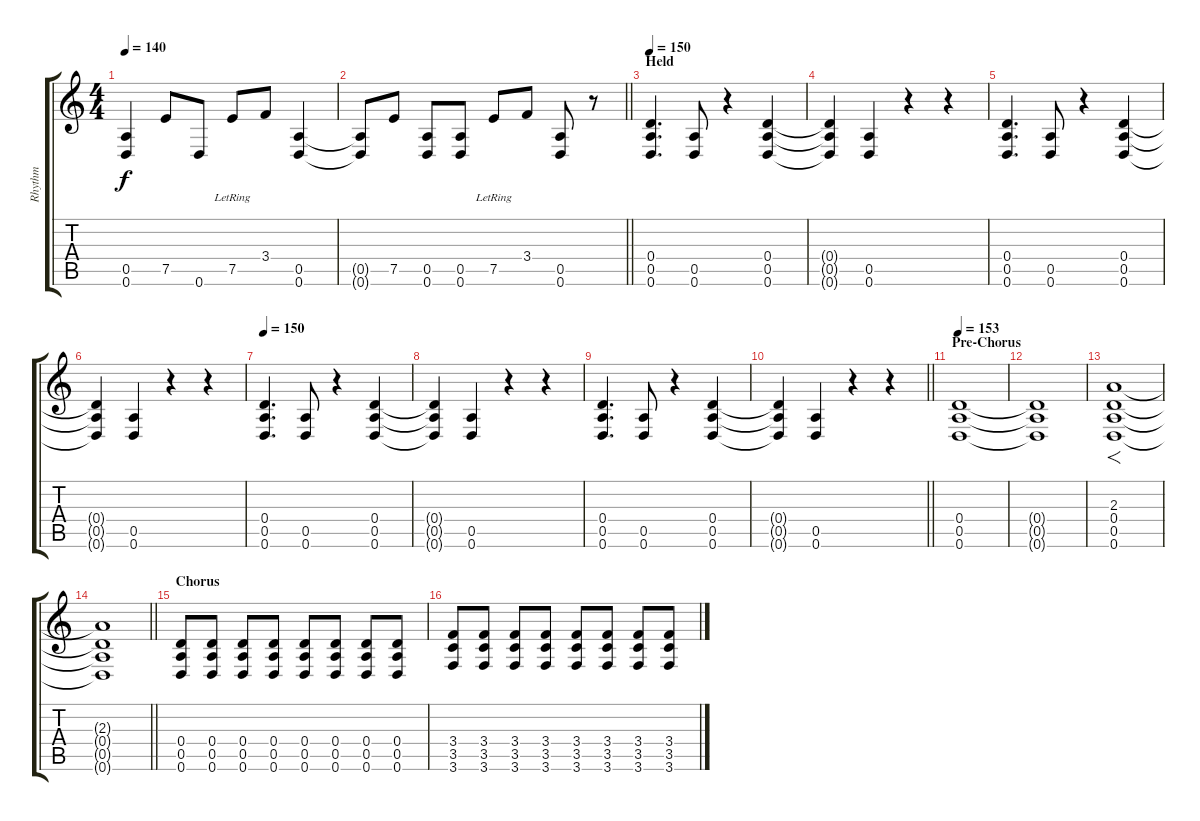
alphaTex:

\track ("Rhythm" "Rhythm") {instrument distortionguitar}
\staff {score tabs}
\tuning (E4 B3 G3 D3 A2 D2) {hide}
\ts (4 4)
\tempo 140
\clef g2
\ks c
(0.5 0.6).4{dy f} 7.5.8 0.6.8 7.5{lr}.8 3.4.8 (0.5 0.6).4 |
\barLineRight lightlight
(0.5{t} 0.6{t}).8 7.5.8 (0.5 0.6).8 (0.5 0.6).8 7.5{lr}.8 3.4.8 (0.5 0.6).8 r.8 |
\section ("" "Held")
\tempo 150
(0.4 0.5 0.6).4{d} (0.5 0.6).8 r.4 (0.4 0.5 0.6).4 |
(0.4{t} 0.5{t} 0.6{t}).4 (0.5 0.6).4 r.4 r.4 |
(0.4 0.5 0.6).4{d} (0.5 0.6).8 r.4 (0.4 0.5 0.6).4 |
(0.4{t} 0.5{t} 0.6{t}).4 (0.5 0.6).4 r.4 r.4 |
\tempo 150
(0.4 0.5 0.6).4{d} (0.5 0.6).8 r.4 (0.4 0.5 0.6).4 |
(0.4{t} 0.5{t} 0.6{t}).4 (0.5 0.6).4 r.4 r.4 |
(0.4 0.5 0.6).4{d} (0.5 0.6).8 r.4 (0.4 0.5 0.6).4 |
\barLineRight lightlight
(0.4{t} 0.5{t} 0.6{t}).4 (0.5 0.6).4 r.4 r.4 |
\section ("" "Pre-Chorus")
\tempo 153
(0.4 0.5 0.6).1 |
(0.4{t} 0.5{t} 0.6{t}).1 |
(2.3 0.4 0.5 0.6).1{f} |
\barLineRight lightlight
(2.3{t} 0.4{t} 0.5{t} 0.6{t}).1 |
\section ("" "Chorus")
(0.4 0.5 0.6).8 (0.4 0.5 0.6).8 (0.4 0.5 0.6).8 (0.4 0.5 0.6).8 (0.4 0.5 0.6).8 (0.4 0.5 0.6).8 (0.4 0.5 0.6).8 (0.4 0.5 0.6).8 |
(3.4 3.5 3.6).8 (3.4 3.5 3.6).8 (3.4 3.5 3.6).8 (3.4 3.5 3.6).8 (3.4 3.5 3.6).8 (3.4 3.5 3.6).8 (3.4 3.5 3.6).8 (3.4 3.5 3.6).8
